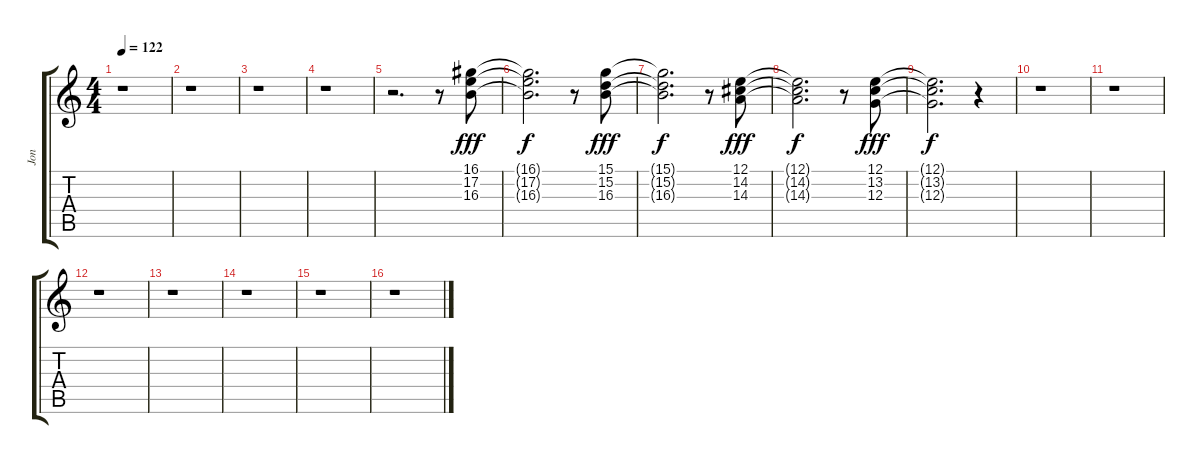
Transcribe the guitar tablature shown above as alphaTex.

\track ("Jon" "Jon") {instrument pad4choir}
\staff {score tabs}
\tuning (E4 B3 G3 D3 A2 E2) {hide}
\ts (4 4)
\tempo 122
\clef g2
\ks c
r.1{dy f} |
r.1 |
r.1 |
r.1 |
r.2{d} r.8 (16.1 17.2 16.3).8{dy fff} |
(16.1{t} 17.2{t} 16.3{t}).2{d dy f} r.8 (15.1 15.2 16.3).8{dy fff} |
(15.1{t} 15.2{t} 16.3{t}).2{d dy f} r.8 (12.1 14.2 14.3).8{dy fff} |
(12.1{t} 14.2{t} 14.3{t}).2{d dy f} r.8 (12.1 13.2 12.3).8{dy fff} |
(12.1{t} 13.2{t} 12.3{t}).2{d dy f} r.4 |
r.1 |
r.1 |
r.1 |
r.1 |
r.1 |
r.1 |
r.1
